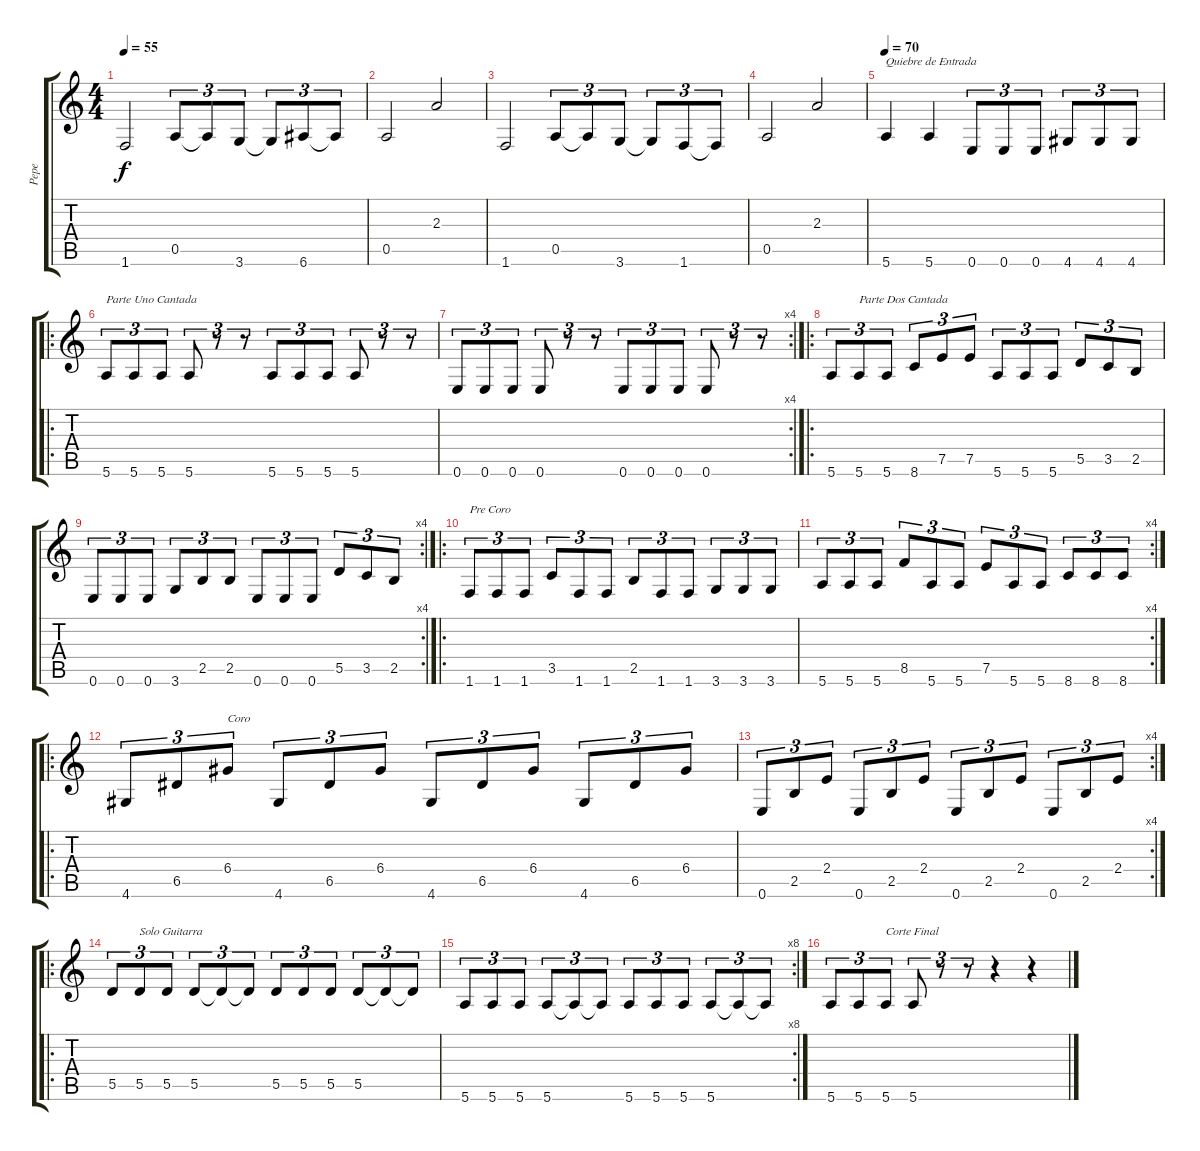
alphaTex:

\track ("Pepe" "Pepe") {instrument electricbasspick}
\staff {score tabs}
\tuning (E4 B3 G3 D3 A2 E2) {hide}
\ts (4 4)
\tempo 55
\clef g2
\ks c
1.6.2{dy f} 0.5.8{tu (3 2)} 0.5{t}.8{tu (3 2)} 3.6.8{tu (3 2)} 3.6{t}.8{tu (3 2)} 6.6.8{tu (3 2)} 6.6{t}.8{tu (3 2)} |
0.5.2 2.3.2 |
1.6.2 0.5.8{tu (3 2)} 0.5{t}.8{tu (3 2)} 3.6.8{tu (3 2)} 3.6{t}.8{tu (3 2)} 1.6.8{tu (3 2)} 1.6{t}.8{tu (3 2)} |
0.5.2 2.3.2 |
\tempo 70
5.6.4{txt "Quiebre de Entrada"} 5.6.4 0.6.8{tu (3 2)} 0.6.8{tu (3 2)} 0.6.8{tu (3 2)} 4.6.8{tu (3 2)} 4.6.8{tu (3 2)} 4.6.8{tu (3 2)} |
\ro
5.6.8{tu (3 2) txt "Parte Uno Cantada"} 5.6.8{tu (3 2)} 5.6.8{tu (3 2)} 5.6.8{tu (3 2)} r.8{tu (3 2)} r.8{tu (3 2)} 5.6.8{tu (3 2)} 5.6.8{tu (3 2)} 5.6.8{tu (3 2)} 5.6.8{tu (3 2)} r.8{tu (3 2)} r.8{tu (3 2)} |
\rc 4
0.6.8{tu (3 2)} 0.6.8{tu (3 2)} 0.6.8{tu (3 2)} 0.6.8{tu (3 2)} r.8{tu (3 2)} r.8{tu (3 2)} 0.6.8{tu (3 2)} 0.6.8{tu (3 2)} 0.6.8{tu (3 2)} 0.6.8{tu (3 2)} r.8{tu (3 2)} r.8{tu (3 2)} |
\ro
5.6.8{tu (3 2)} 5.6.8{tu (3 2) txt "Parte Dos Cantada"} 5.6.8{tu (3 2)} 8.6.8{tu (3 2)} 7.5.8{tu (3 2)} 7.5.8{tu (3 2)} 5.6.8{tu (3 2)} 5.6.8{tu (3 2)} 5.6.8{tu (3 2)} 5.5.8{tu (3 2)} 3.5.8{tu (3 2)} 2.5.8{tu (3 2)} |
\rc 4
0.6.8{tu (3 2)} 0.6.8{tu (3 2)} 0.6.8{tu (3 2)} 3.6.8{tu (3 2)} 2.5.8{tu (3 2)} 2.5.8{tu (3 2)} 0.6.8{tu (3 2)} 0.6.8{tu (3 2)} 0.6.8{tu (3 2)} 5.5.8{tu (3 2)} 3.5.8{tu (3 2)} 2.5.8{tu (3 2)} |
\ro
1.6.8{tu (3 2) txt "Pre Coro"} 1.6.8{tu (3 2)} 1.6.8{tu (3 2)} 3.5.8{tu (3 2)} 1.6.8{tu (3 2)} 1.6.8{tu (3 2)} 2.5.8{tu (3 2)} 1.6.8{tu (3 2)} 1.6.8{tu (3 2)} 3.6.8{tu (3 2)} 3.6.8{tu (3 2)} 3.6.8{tu (3 2)} |
\rc 4
5.6.8{tu (3 2)} 5.6.8{tu (3 2)} 5.6.8{tu (3 2)} 8.5.8{tu (3 2)} 5.6.8{tu (3 2)} 5.6.8{tu (3 2)} 7.5.8{tu (3 2)} 5.6.8{tu (3 2)} 5.6.8{tu (3 2)} 8.6.8{tu (3 2)} 8.6.8{tu (3 2)} 8.6.8{tu (3 2)} |
\ro
4.6.8{tu (3 2)} 6.5.8{tu (3 2)} 6.4.8{tu (3 2) txt "Coro"} 4.6.8{tu (3 2)} 6.5.8{tu (3 2)} 6.4.8{tu (3 2)} 4.6.8{tu (3 2)} 6.5.8{tu (3 2)} 6.4.8{tu (3 2)} 4.6.8{tu (3 2)} 6.5.8{tu (3 2)} 6.4.8{tu (3 2)} |
\rc 4
0.6.8{tu (3 2)} 2.5.8{tu (3 2)} 2.4.8{tu (3 2)} 0.6.8{tu (3 2)} 2.5.8{tu (3 2)} 2.4.8{tu (3 2)} 0.6.8{tu (3 2)} 2.5.8{tu (3 2)} 2.4.8{tu (3 2)} 0.6.8{tu (3 2)} 2.5.8{tu (3 2)} 2.4.8{tu (3 2)} |
\ro
5.5.8{tu (3 2)} 5.5.8{tu (3 2) txt "Solo Guitarra"} 5.5.8{tu (3 2)} 5.5.8{tu (3 2)} 5.5{t}.8{tu (3 2)} 5.5{t}.8{tu (3 2)} 5.5.8{tu (3 2)} 5.5.8{tu (3 2)} 5.5.8{tu (3 2)} 5.5.8{tu (3 2)} 5.5{t}.8{tu (3 2)} 5.5{t}.8{tu (3 2)} |
\rc 8
5.6.8{tu (3 2)} 5.6.8{tu (3 2)} 5.6.8{tu (3 2)} 5.6.8{tu (3 2)} 5.6{t}.8{tu (3 2)} 5.6{t}.8{tu (3 2)} 5.6.8{tu (3 2)} 5.6.8{tu (3 2)} 5.6.8{tu (3 2)} 5.6.8{tu (3 2)} 5.6{t}.8{tu (3 2)} 5.6{t}.8{tu (3 2)} |
5.6.8{tu (3 2)} 5.6.8{tu (3 2)} 5.6.8{tu (3 2) txt "Corte Final"} 5.6.8{tu (3 2)} r.8{tu (3 2)} r.8{tu (3 2)} r.4 r.4
